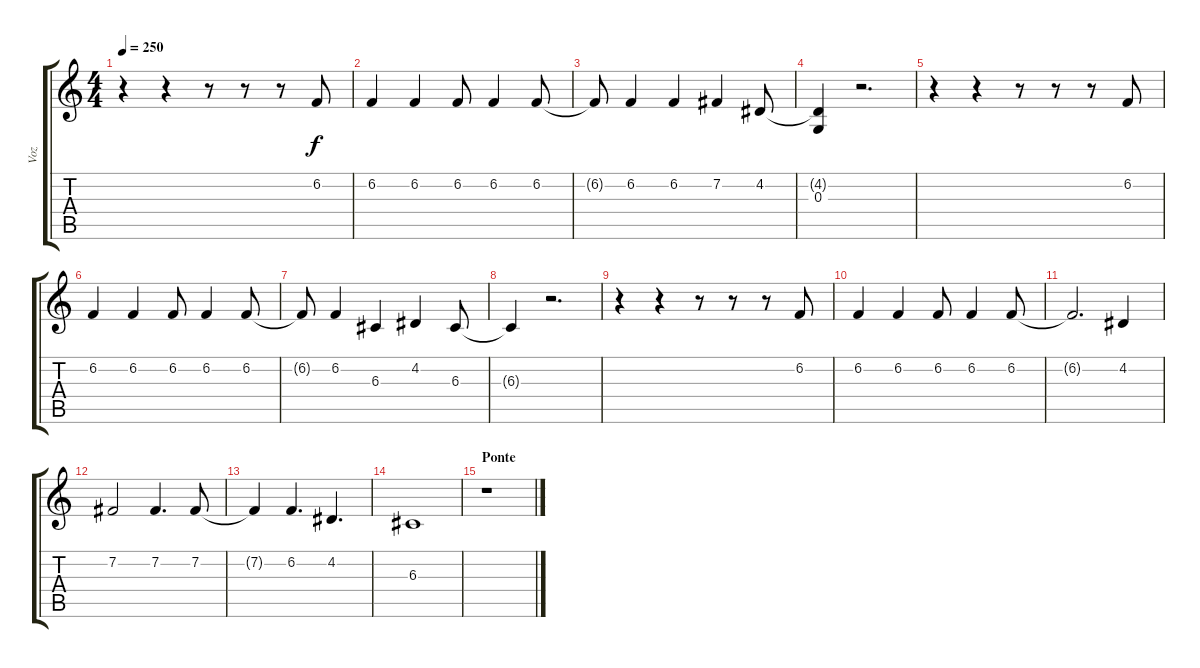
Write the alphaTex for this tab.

\track ("Voz" "Voz") {instrument bassoon}
\staff {score tabs}
\tuning (E4 B3 G3 D3 A2 E2) {hide}
\ts (4 4)
\tempo 250
\clef g2
\ks c
r.4{dy f} r.4 r.8 r.8 r.8 6.2.8 |
6.2.4 6.2.4 6.2.8 6.2.4 6.2.8 |
6.2{t}.8 6.2.4 6.2.4 7.2.4 4.2.8 |
(4.2{t} 0.3).4 r.2{d} |
r.4 r.4 r.8 r.8 r.8 6.2.8 |
6.2.4 6.2.4 6.2.8 6.2.4 6.2.8 |
6.2{t}.8 6.2.4 6.3.4 4.2.4 6.3.8 |
6.3{t}.4 r.2{d} |
r.4 r.4 r.8 r.8 r.8 6.2.8 |
6.2.4 6.2.4 6.2.8 6.2.4 6.2.8 |
6.2{t}.2{d} 4.2.4 |
7.2.2 7.2.4{d} 7.2.8 |
7.2{t}.4 6.2.4{d} 4.2.4{d} |
6.3.1 |
\section ("" "Ponte ")
r.1
